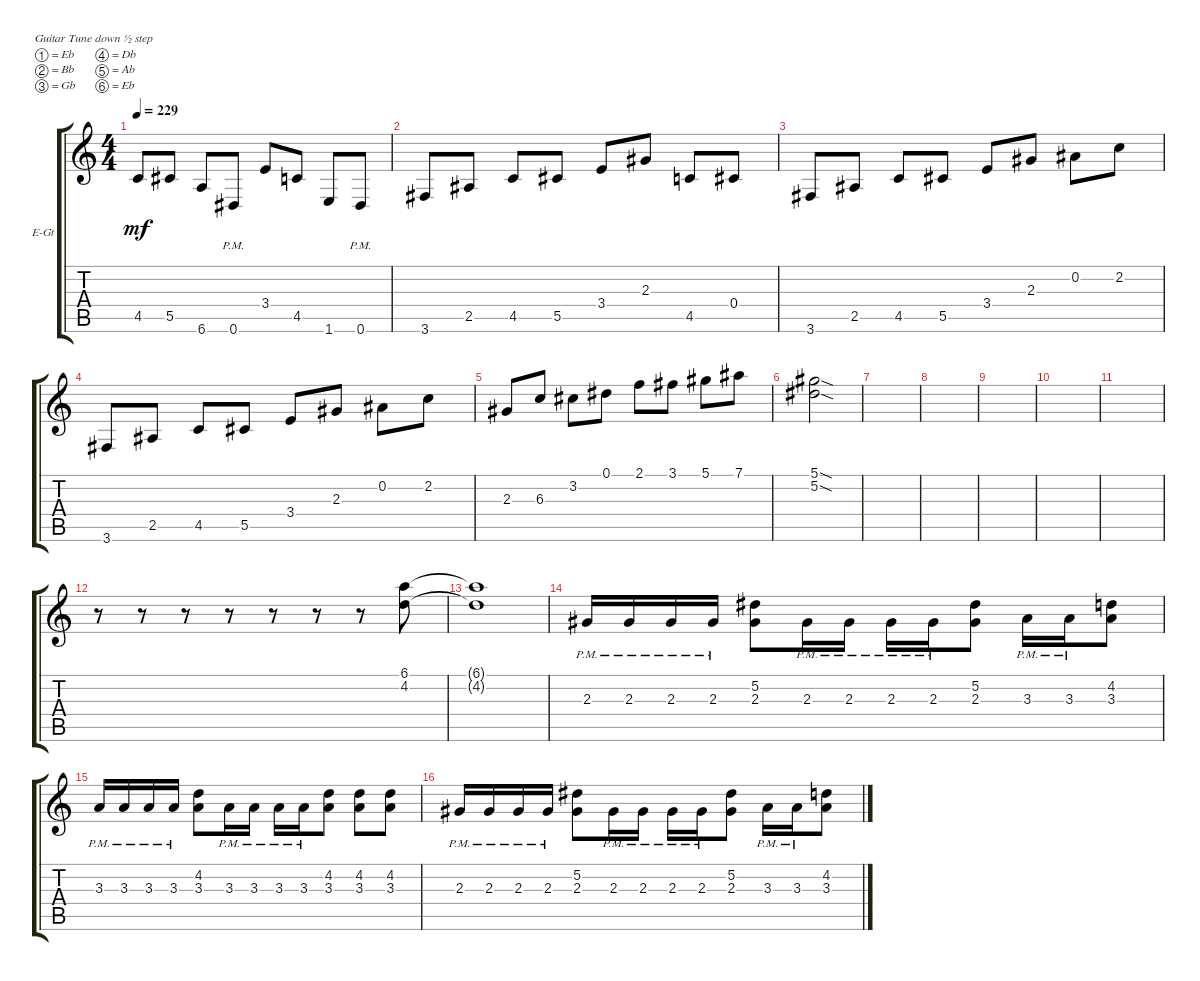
\defaultSystemsLayout 4
\bracketExtendMode groupsimilarinstruments
\firstSystemTrackNameOrientation horizontal
\otherSystemsTrackNameOrientation horizontal
\track ("Electric Guitar" "E-Gt") {instrument overdrivenguitar}
\staff {score tabs}
\tuning (Eb4 Bb3 Gb3 Db3 Ab2 Eb2)
\ts (4 4)
\tempo 229
\clef g2
\ks c
4.5.8{dy mf} 5.5.8 6.6.8 0.6{pm}.8 3.4.8 4.5.8 1.6.8 0.6{pm}.8 |
3.6.8 2.5.8 4.5.8 5.5.8 3.4.8 2.3.8 4.5.8 0.4.8 |
3.6.8 2.5.8 4.5.8 5.5.8 3.4.8 2.3.8 0.2.8 2.2.8 |
3.6.8 2.5.8 4.5.8 5.5.8 3.4.8 2.3.8 0.2.8 2.2.8 |
2.3.8 6.3.8 3.2.8 0.1.8 2.1.8 3.1.8 5.1.8 7.1.8 |
(5.1{sod} 5.2{sod}).2 |
|
|
|
|
|
r.8 r.8 r.8 r.8 r.8 r.8 r.8 (4.2 6.1).8 |
(4.2{t} 6.1{t}).1 |
2.3{pm}.16 2.3{pm}.16 2.3{pm}.16 2.3{pm}.16 (2.3 5.2).8 2.3{pm}.16 2.3{pm}.16 2.3{pm}.16 2.3{pm}.16 (2.3 5.2).8 3.3{pm}.16 3.3{pm}.16 (3.3 4.2).8 |
3.3{pm}.16 3.3{pm}.16 3.3{pm}.16 3.3{pm}.16 (3.3 4.2).8 3.3{pm}.16 3.3{pm}.16 3.3{pm}.16 3.3{pm}.16 (3.3 4.2).8 (3.3 4.2).8 (3.3 4.2).8 |
2.3{pm}.16 2.3{pm}.16 2.3{pm}.16 2.3{pm}.16 (2.3 5.2).8 2.3{pm}.16 2.3{pm}.16 2.3{pm}.16 2.3{pm}.16 (2.3 5.2).8 3.3{pm}.16 3.3{pm}.16 (3.3 4.2).8
